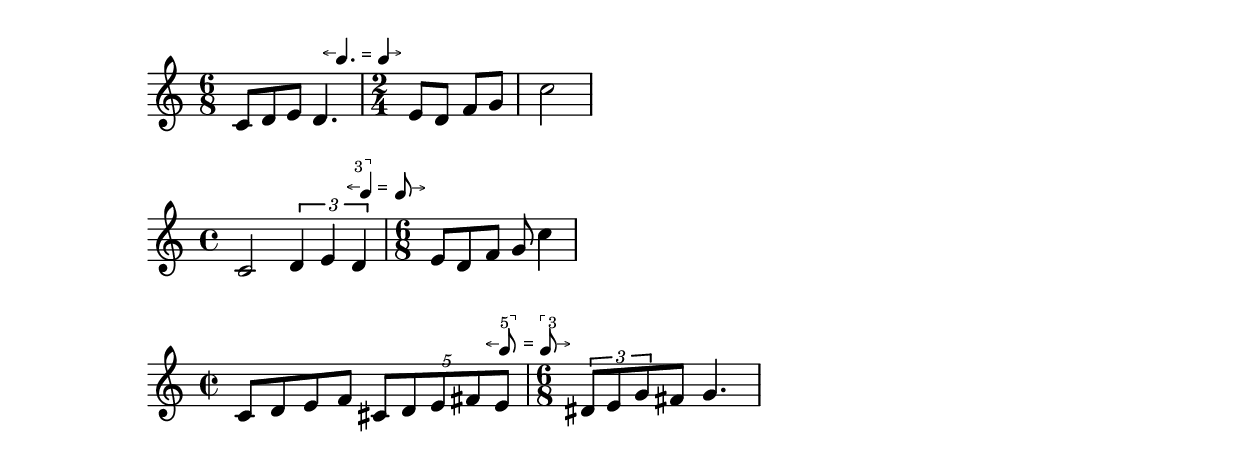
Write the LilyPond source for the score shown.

\version "2.17.26"

\version "2.17.26"

\header {
  snippet-title = "Metric Modulation Function"
  snippet-author = "Peter Bjuhr"
  snippet-source = "no source"
  snippet-description = \markup {
    Function that creates a markup for metric modulation.
    The user inputs:
    Note-value (uses note-by-number; 1=half,2=quarter,3=8th,4=16th...)
    Number of dots (0 for no dot, 2 for double dot)
    Tuplet value (0 for no tuplet, 3 for triplet)
    for each side of the metric equation 
    (the arguments of the function is thus 6 numbers)   
  }
  % add comma-separated tags to make searching more effective:
  tags = "metric modulation, tempo modulation, metric relationship, 
  metric relationship, tempo equation, metric equation"
  % is this snippet ready?  See meta/status-values.md
  status = "unknown"
  % Thoughts about status and improvements:
  % Are the unicode symbols a problem? 
  % Maybe the arrows need a little padding!?
}

%%%%%%%%%%%%%%%%%%%%%%%%%%
% here goes the snippet: %
%%%%%%%%%%%%%%%%%%%%%%%%%%

#(define-markup-command (metr-mod layout props 
                          notI dotI tupI notII dotII tupII ) 
   (number? number? number? number? number? number?)
   "Insert a metric modulation with user settings"
   (interpret-markup layout props
      #{\markup {
      \tiny {
        \right-column {
          \smaller { #(check-left-tupl tupI) }
          \concat {
            ←
            \note-by-number #notI #dotI #0.9
          } }\center-column { \line {" "} \line { = } }
        \left-column {
          \smaller { #(check-right-tupl tupII) }
          \concat {
            \note-by-number #notII #dotII #0.9
            →
          } } } }
      #}))

#(define (check-left-tupl ltup)
   (if (= ltup 0) " " 
         (string-append (number->string ltup) "⌝")))
#(define (check-right-tupl rtup)
   (if (= rtup 0) " " 
         (string-append "⌜" (number->string rtup))))



%%%%%%%%%%%%%%%%%%%%%
% USAGE EXAMPLE(S): %
%%%%%%%%%%%%%%%%%%%%%
{
  \time 6/8
  c'8 d' e' d'4. |
  \mark \markup \metr-mod #2 #1 #0 #2 #0 #0 
  \time 2/4
  e'8 d' f' g' c''2 
}
{
  c'2 \tuplet 3/2 { d'4 e' d' } |
  \mark \markup \metr-mod #2 #0 #3 #3 #0 #0
  \time 6/8
  e'8 d' f' g' c''4 
}
\relative c'{
  \time 2/2
  c8 d e f \tuplet 5/4 {cis d e fis e} |
  \mark \markup \metr-mod #3 #0 #5 #3 #0 #3
  \time 6/8
  \tuplet 3/2 { dis e g } fis8 g4.
}
